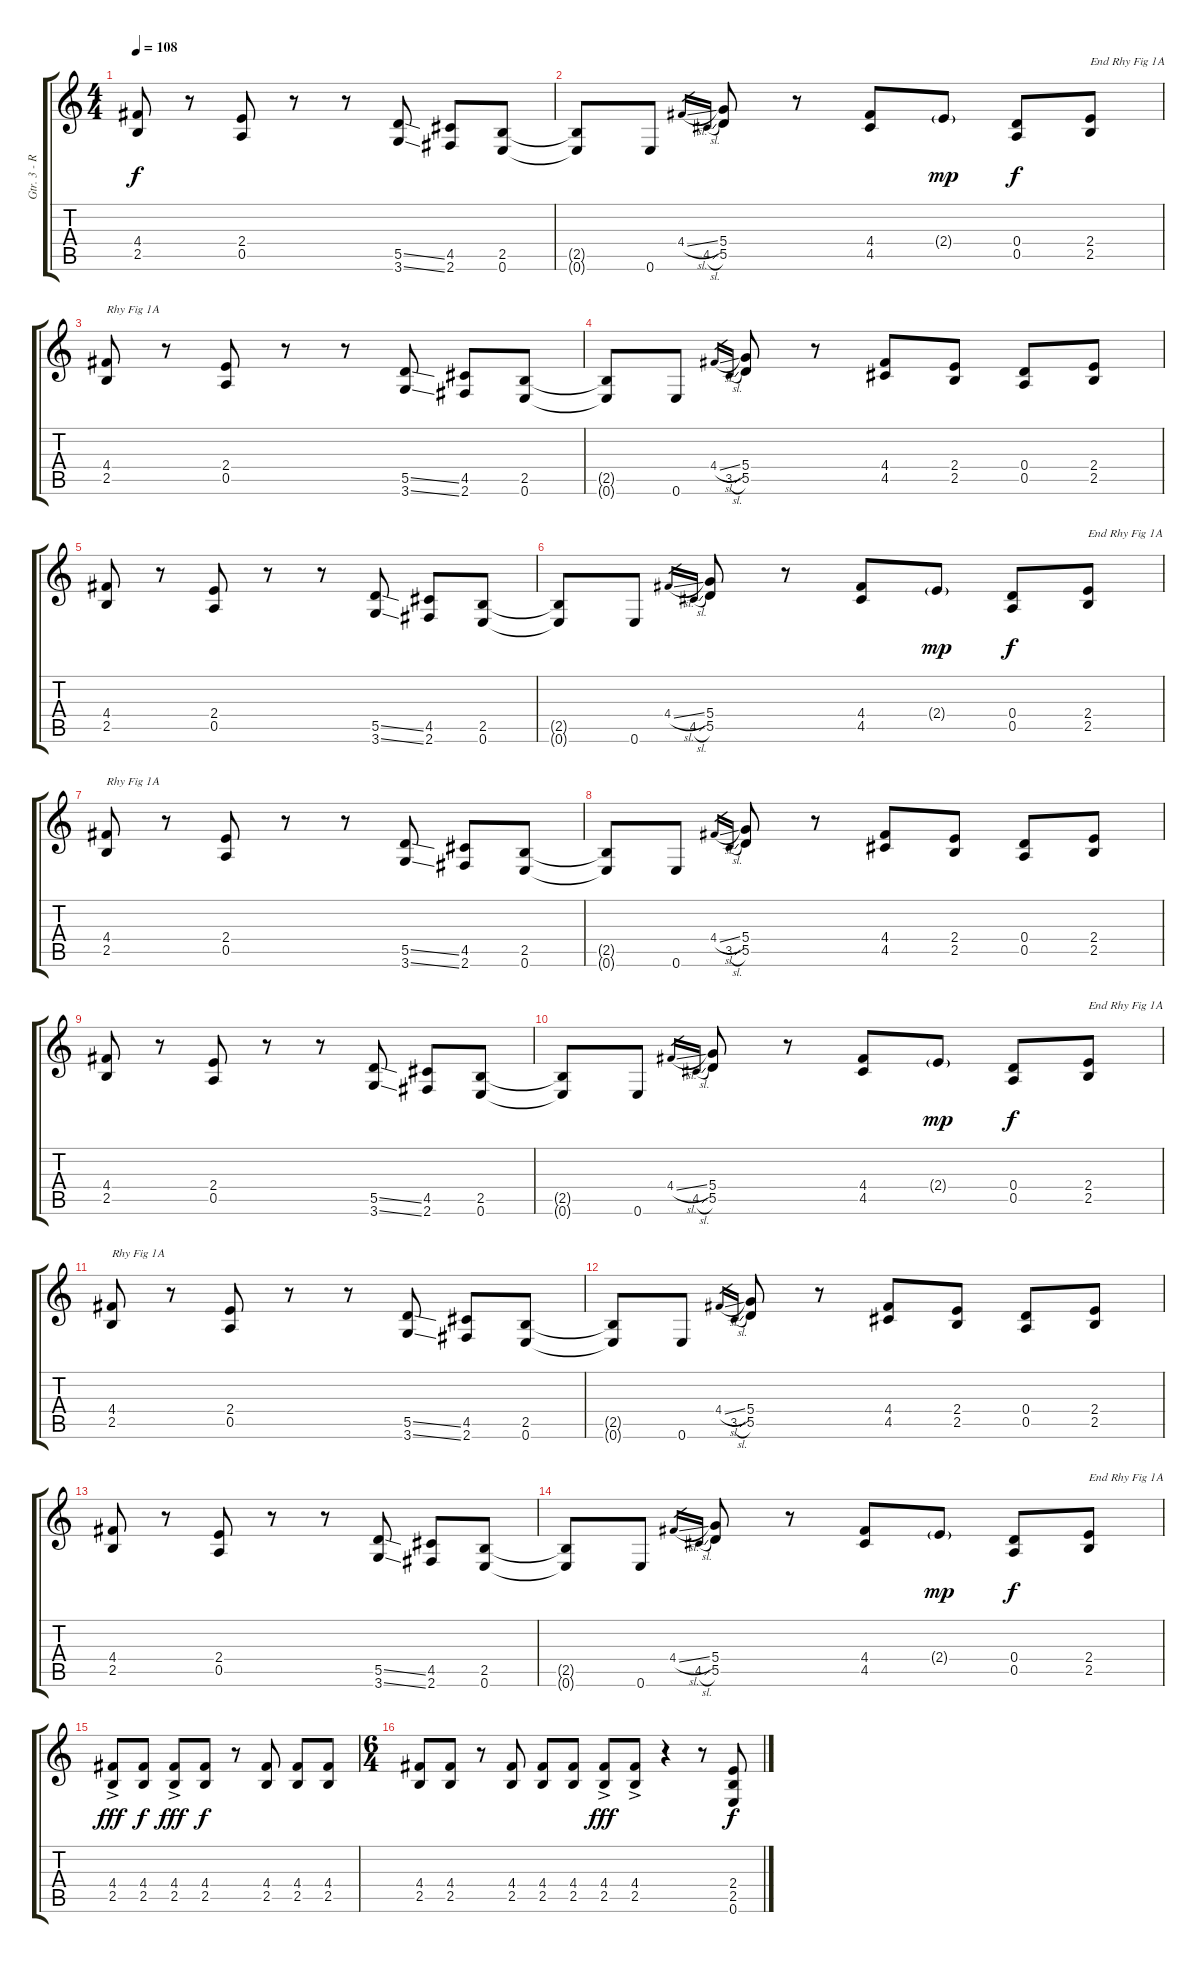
\track ("Gtr. 3 - Rhythm" "Gtr. 3 - R") {instrument electricguitarclean}
\staff {score tabs}
\tuning (E4 B3 G3 D3 A2 E2) {hide}
\ts (4 4)
\tempo 108
\clef g2
\ks c
(4.4 2.5).8{dy f} r.8 (2.4 0.5).8 r.8 r.8 (5.5{ss} 3.6{ss}).8 (4.5 2.6).8 (2.5 0.6).8 |
(2.5{t} 0.6{t}).8 0.6.8 4.4{sl}.16{gr} 4.5{sl}.16{gr} (5.4 5.5).8 r.8 (4.4 4.5).8 2.4{g}.8{dy mp} (0.4 0.5).8{dy f} (2.4 2.5).8{txt "End Rhy Fig 1A"} |
(4.4 2.5).8{txt "Rhy Fig 1A"} r.8 (2.4 0.5).8 r.8 r.8 (5.5{ss} 3.6{ss}).8 (4.5 2.6).8 (2.5 0.6).8 |
(2.5{t} 0.6{t}).8 0.6.8 4.4{sl}.16{gr} 3.5{sl}.16{gr} (5.4 5.5).8 r.8 (4.4 4.5).8 (2.4 2.5).8 (0.4 0.5).8 (2.4 2.5).8 |
(4.4 2.5).8 r.8 (2.4 0.5).8 r.8 r.8 (5.5{ss} 3.6{ss}).8 (4.5 2.6).8 (2.5 0.6).8 |
(2.5{t} 0.6{t}).8 0.6.8 4.4{sl}.16{gr} 4.5{sl}.16{gr} (5.4 5.5).8 r.8 (4.4 4.5).8 2.4{g}.8{dy mp} (0.4 0.5).8{dy f} (2.4 2.5).8{txt "End Rhy Fig 1A"} |
(4.4 2.5).8{txt "Rhy Fig 1A"} r.8 (2.4 0.5).8 r.8 r.8 (5.5{ss} 3.6{ss}).8 (4.5 2.6).8 (2.5 0.6).8 |
(2.5{t} 0.6{t}).8 0.6.8 4.4{sl}.16{gr} 3.5{sl}.16{gr} (5.4 5.5).8 r.8 (4.4 4.5).8 (2.4 2.5).8 (0.4 0.5).8 (2.4 2.5).8 |
(4.4 2.5).8 r.8 (2.4 0.5).8 r.8 r.8 (5.5{ss} 3.6{ss}).8 (4.5 2.6).8 (2.5 0.6).8 |
(2.5{t} 0.6{t}).8 0.6.8 4.4{sl}.16{gr} 4.5{sl}.16{gr} (5.4 5.5).8 r.8 (4.4 4.5).8 2.4{g}.8{dy mp} (0.4 0.5).8{dy f} (2.4 2.5).8{txt "End Rhy Fig 1A"} |
(4.4 2.5).8{txt "Rhy Fig 1A"} r.8 (2.4 0.5).8 r.8 r.8 (5.5{ss} 3.6{ss}).8 (4.5 2.6).8 (2.5 0.6).8 |
(2.5{t} 0.6{t}).8 0.6.8 4.4{sl}.16{gr} 3.5{sl}.16{gr} (5.4 5.5).8 r.8 (4.4 4.5).8 (2.4 2.5).8 (0.4 0.5).8 (2.4 2.5).8 |
(4.4 2.5).8 r.8 (2.4 0.5).8 r.8 r.8 (5.5{ss} 3.6{ss}).8 (4.5 2.6).8 (2.5 0.6).8 |
(2.5{t} 0.6{t}).8 0.6.8 4.4{sl}.16{gr} 4.5{sl}.16{gr} (5.4 5.5).8 r.8 (4.4 4.5).8 2.4{g}.8{dy mp} (0.4 0.5).8{dy f} (2.4 2.5).8{txt "End Rhy Fig 1A"} |
(4.4{ac} 2.5{ac}).8{dy fff} (4.4 2.5).8{dy f} (4.4{ac} 2.5{ac}).8{dy fff} (4.4 2.5).8{dy f} r.8 (4.4 2.5).8 (4.4 2.5).8 (4.4 2.5).8 |
\ts (6 4)
(4.4 2.5).8 (4.4 2.5).8 r.8 (4.4 2.5).8 (4.4 2.5).8 (4.4 2.5).8 (4.4{ac} 2.5{ac}).8{dy fff} (4.4{ac} 2.5{ac}).8 r.4 r.8 (2.4 2.5 0.6).8{dy f}
